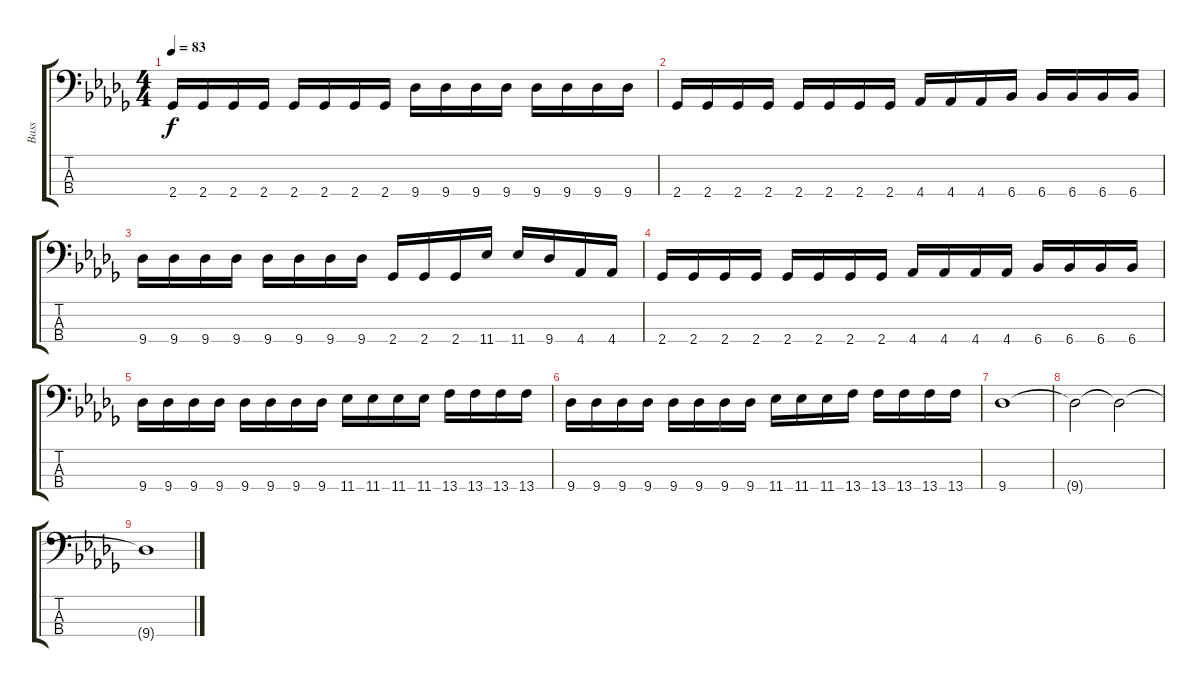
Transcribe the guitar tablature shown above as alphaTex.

\track ("Bass" "Bass") {instrument electricbassfinger}
\staff {score tabs}
\tuning (G2 D2 A1 E1) {hide}
\ts (4 4)
\tempo 83
\clef f4
\ks db
2.4.16{dy f} 2.4.16 2.4.16 2.4.16 2.4.16 2.4.16 2.4.16 2.4.16 9.4.16 9.4.16 9.4.16 9.4.16 9.4.16 9.4.16 9.4.16 9.4.16 |
2.4.16 2.4.16 2.4.16 2.4.16 2.4.16 2.4.16 2.4.16 2.4.16 4.4.16 4.4.16 4.4.16 6.4.16 6.4.16 6.4.16 6.4.16 6.4.16 |
9.4.16 9.4.16 9.4.16 9.4.16 9.4.16 9.4.16 9.4.16 9.4.16 2.4.16 2.4.16 2.4.16 11.4.16 11.4.16 9.4.16 4.4.16 4.4.16 |
2.4.16 2.4.16 2.4.16 2.4.16 2.4.16 2.4.16 2.4.16 2.4.16 4.4.16 4.4.16 4.4.16 4.4.16 6.4.16 6.4.16 6.4.16 6.4.16 |
9.4.16 9.4.16 9.4.16 9.4.16 9.4.16 9.4.16 9.4.16 9.4.16 11.4.16 11.4.16 11.4.16 11.4.16 13.4.16 13.4.16 13.4.16 13.4.16 |
9.4.16 9.4.16 9.4.16 9.4.16 9.4.16 9.4.16 9.4.16 9.4.16 11.4.16 11.4.16 11.4.16 13.4.16 13.4.16 13.4.16 13.4.16 13.4.16 |
9.4.1 |
9.4{t}.2 9.4{t}.2 |
9.4{t}.1
